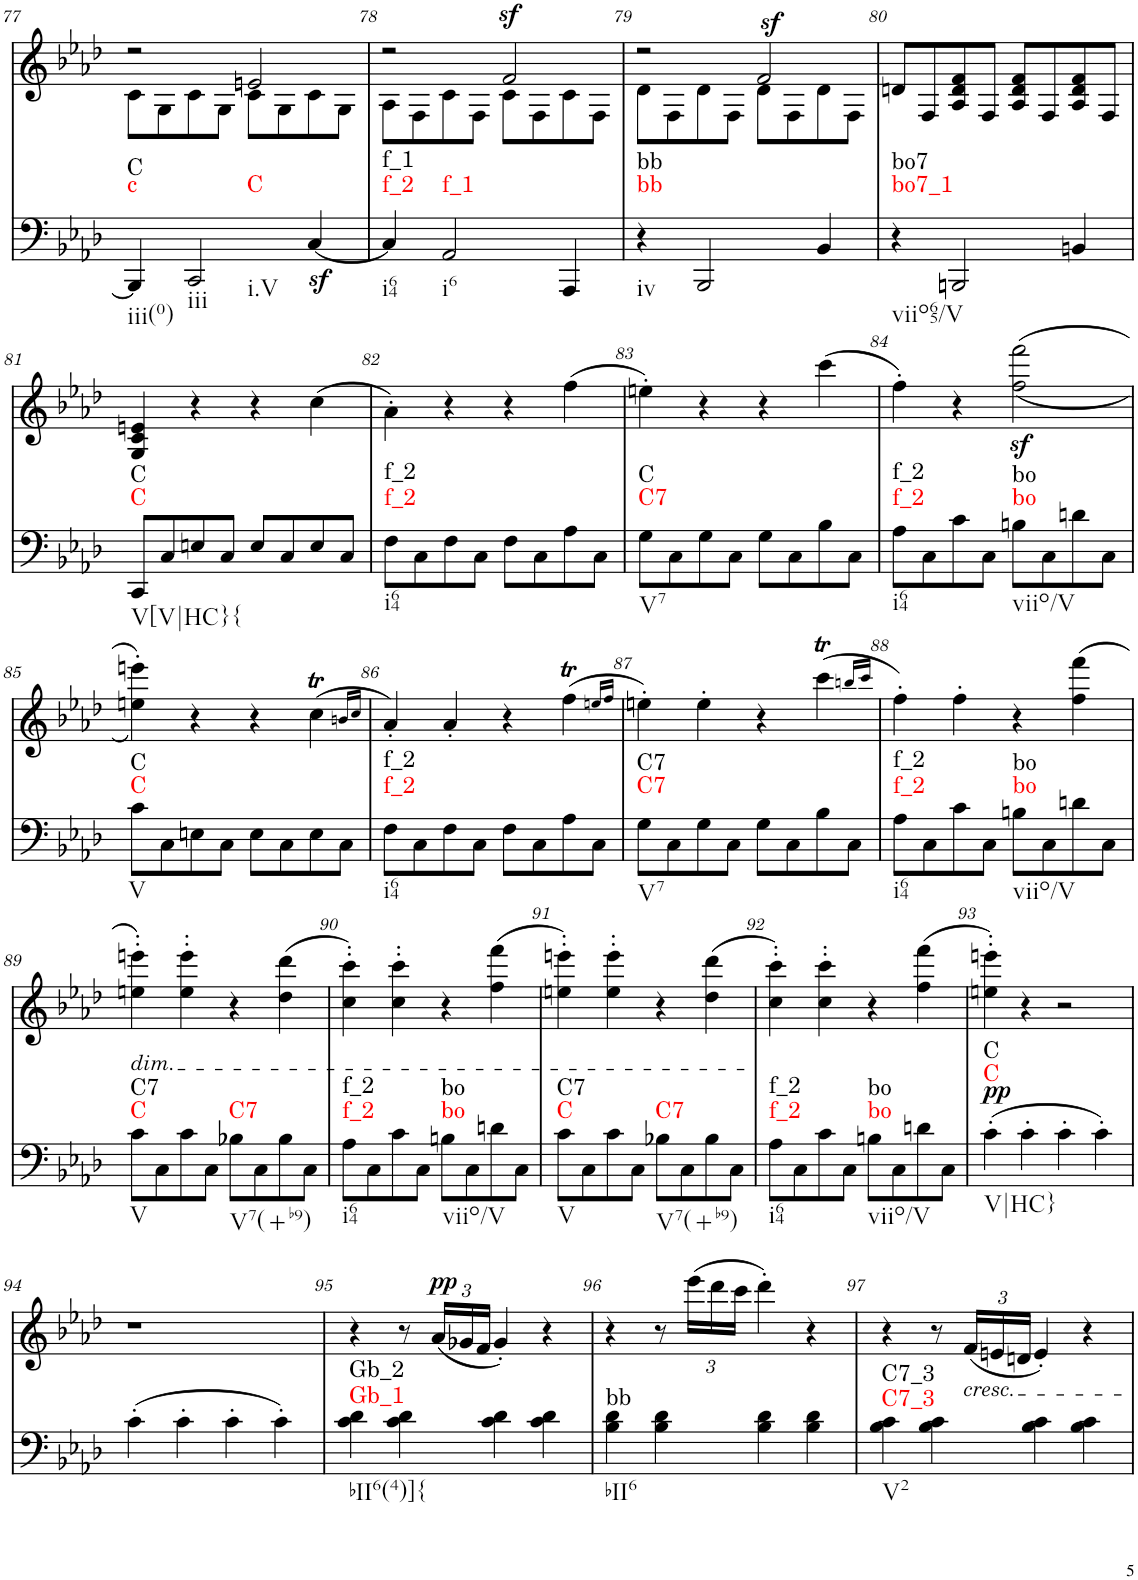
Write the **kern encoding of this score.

**kern	**dynam	**harte	**kern	**text	**dynam
*part2	*part2	*part2	*part1	*part1	*part1
*staff2	*staff2	*	*staff1	*staff1	*staff1
*I"piano	*	*	*I"piano	*	*
*I'Pno	*	*	*I'Pno	*	*
!!LO:PB:g=z
*clefF4	*	*	*clefG2	*	*
*k[b-e-a-d-]	*	*	*k[b-e-a-d-]	*	*
*f:	*	*	*f:	*	*
*M2/2	*	*	*M2/2	*	*
=77	=77	=77	=77	=77	=77
*	*	*	*^	*	*
!	!	!LO:H:n=1:kt=c	!	!	!	!
!	!	!LO:H:n=2:kt=C	!	!	!	!
4BBB-/]	.	N N	2r	8c\L	.	.
.	.	.	.	8G\	.	.
!	!	!LO:H:kt=C	!	!	!	!
2CC/	.	N	.	8c\	.	.
.	.	.	.	8G\J	.	.
.	.	.	2en/	8c\L	.	.
.	.	.	.	8G\	.	.
[4Cz</	.	.	.	8c\	.	.
.	.	.	.	8G\J	.	.
=78	=78	=78	=78	=78	=78	=78
!	!	!LO:H:n=1:kt=f_2	!	!	!	!
!	!	!LO:H:n=2:kt=f_1	!	!	!	!
4C/]	.	N N	2r	8A-\L	.	.
.	.	.	.	8F\	.	.
!	!	!LO:H:kt=f_1	!	!	!	!
2AA-/	.	N	.	8c\	.	.
.	.	.	.	8F\J	.	.
.	.	.	2f/	8c\L	.	.
!	!	!	!	!	!	!LO:DY:a
.	.	.	.	8F\	.	sf
4AAA-/	.	.	.	8c\	.	.
.	.	.	.	8F\J	.	.
=79	=79	=79	=79	=79	=79	=79
!	!	!LO:H:n=1:kt=bb	!	!	!	!
!	!	!LO:H:n=2:kt=bb	!	!	!	!
4r	.	N N	2r	8d-\L	.	.
.	.	.	.	8F\	.	.
2BBB-/	.	.	.	8d-\	.	.
.	.	.	.	8F\J	.	.
.	.	.	2f/	8d-\L	.	.
!	!	!	!	!	!	!LO:DY:a
.	.	.	.	8F\	.	sf
4BB-/	.	.	.	8d-\	.	.
.	.	.	.	8F\J	.	.
=80	=80	=80	=80	=80	=80	=80
!	!	!LO:H:n=1:kt=bo7_1	!	!	!	!
!	!	!LO:H:n=2:kt=bo7	!	!	!	!
*	*	*	*v	*v	*	*
4r	.	N N	8dn/L	.	.
.	.	.	8F/	.	.
2BBBn/	.	.	8A-/ 8d/ 8f/	.	.
.	.	.	8F/J	.	.
.	.	.	8A-/ 8d/ 8f/L	.	.
.	.	.	8F/	.	.
4BBn/	.	.	8A-/ 8d/ 8f/	.	.
.	.	.	8F/J	.	.
!!LO:LB:g=z
=81	=81	=81	=81	=81	=81
!	!	!LO:H:n=1:kt=C	!	!	!
!	!	!LO:H:n=2:kt=C	!	!	!
8CC/L	.	N N	4G/ 4c/ 4en/	.	.
8C/	.	.	.	.	.
8En/	.	.	4r	.	.
8C/J	.	.	.	.	.
8E/L	.	.	4r	.	.
8C/	.	.	.	.	.
8E/	.	.	(4cc\	.	.
8C/J	.	.	.	.	.
=82	=82	=82	=82	=82	=82
!	!	!LO:H:n=1:kt=f_2	!	!	!
!	!	!LO:H:n=2:kt=f_2	!	!	!
8F\L	.	N N	4a-'\)	.	.
8C\	.	.	.	.	.
8F\	.	.	4r	.	.
8C\J	.	.	.	.	.
8F\L	.	.	4r	.	.
8C\	.	.	.	.	.
8A-\	.	.	(4ff\	.	.
8C\J	.	.	.	.	.
=83	=83	=83	=83	=83	=83
!	!	!LO:H:n=1:kt=C7	!	!	!
!	!	!LO:H:n=2:kt=C	!	!	!
8G\L	.	N N	4een'\)	.	.
8C\	.	.	.	.	.
8G\	.	.	4r	.	.
8C\J	.	.	.	.	.
8G\L	.	.	4r	.	.
8C\	.	.	.	.	.
8B-\	.	.	(4ccc\	.	.
8C\J	.	.	.	.	.
=84	=84	=84	=84	=84	=84
!	!	!LO:H:n=1:kt=f_2	!	!	!
!	!	!LO:H:n=2:kt=f_2	!	!	!
8A-\L	.	N N	4ff'\)	.	.
8C\	.	.	.	.	.
8c\	.	.	4r	.	.
8C\J	.	.	.	.	.
!	!	!LO:H:n=1:kt=bo	!	!	!
!	!	!LO:H:n=2:kt=bo	!	!	!
8Bn\L	.	N N	(<(2ff\z< 2fff\z<	.	.
8C\	.	.	.	.	.
8dn\	.	.	.	.	.
8C\J	.	.	.	.	.
!!LO:LB:g=z
=85	=85	=85	=85	=85	=85
!	!	!LO:H:n=1:kt=C	!	!	!
!	!	!LO:H:n=2:kt=C	!	!	!
8c\L	.	N N	4een\' 4eeen\'))	.	.
8C\	.	.	.	.	.
8En\	.	.	4r	.	.
8C\J	.	.	.	.	.
8E\L	.	.	4r	.	.
8C\	.	.	.	.	.
8E\	.	.	(4cct\	.	.
8C\J	.	.	.	.	.
.	.	.	16qbn/LL	.	.
.	.	.	16qcc/JJ	.	.
=86	=86	=86	=86	=86	=86
!	!	!LO:H:n=1:kt=f_2	!	!	!
!	!	!LO:H:n=2:kt=f_2	!	!	!
8F\L	.	N N	4a-'/)	.	.
8C\	.	.	.	.	.
8F\	.	.	4a-'/	.	.
8C\J	.	.	.	.	.
8F\L	.	.	4r	.	.
8C\	.	.	.	.	.
8A-\	.	.	(4ffT\	.	.
8C\J	.	.	.	.	.
.	.	.	16qeen/LL	.	.
.	.	.	16qff/JJ	.	.
=87	=87	=87	=87	=87	=87
!	!	!LO:H:n=1:kt=C7	!	!	!
!	!	!LO:H:n=2:kt=C7	!	!	!
8G\L	.	N N	4een'\)	.	.
8C\	.	.	.	.	.
8G\	.	.	4ee'\	.	.
8C\J	.	.	.	.	.
8G\L	.	.	4r	.	.
8C\	.	.	.	.	.
8B-\	.	.	(4ccct\	.	.
8C\J	.	.	.	.	.
.	.	.	16qbbn/LL	.	.
.	.	.	16qccc/JJ	.	.
=88	=88	=88	=88	=88	=88
!	!	!LO:H:n=1:kt=f_2	!	!	!
!	!	!LO:H:n=2:kt=f_2	!	!	!
8A-\L	.	N N	4ff'\)	.	.
8C\	.	.	.	.	.
8c\	.	.	4ff'\	.	.
8C\J	.	.	.	.	.
!	!	!LO:H:n=1:kt=bo	!	!	!
!	!	!LO:H:n=2:kt=bo	!	!	!
8Bn\L	.	N N	4r	.	.
8C\	.	.	.	.	.
8dn\	.	.	(4ff\ 4fff\	.	.
8C\J	.	.	.	.	.
!!LO:LB:g=z
=89	=89	=89	=89	=89	=89
!	!	!LO:H:n=1:kt=C	!LO:TX:b:i:t=dim.	!	!
!	!	!LO:H:n=2:kt=C7	!	!	!
8c\L	.	N N	4een\' 4eeen\')	.	.
8C\	.	.	.	.	.
8c\	.	.	4ee\' 4eee\'	.	.
8C\J	.	.	.	.	.
!	!	!LO:H:kt=C7	!	!	!
8B-X\L	.	N	4r	.	.
8C\	.	.	.	.	.
8B-\	.	.	(4dd-\ 4ddd-\	.	.
8C\J	.	.	.	.	.
=90	=90	=90	=90	=90	=90
!	!	!LO:H:n=1:kt=f_2	!	!	!
!	!	!LO:H:n=2:kt=f_2	!	!	!
8A-\L	.	N N	4cc\' 4ccc\')	.	.
8C\	.	.	.	.	.
8c\	.	.	4cc\' 4ccc\'	.	.
8C\J	.	.	.	.	.
!	!	!LO:H:n=1:kt=bo	!	!	!
!	!	!LO:H:n=2:kt=bo	!	!	!
8Bn\L	.	N N	4r	.	.
8C\	.	.	.	.	.
8dn\	.	.	(4ff\ 4fff\	.	.
8C\J	.	.	.	.	.
=91	=91	=91	=91	=91	=91
!	!	!LO:H:n=1:kt=C	!	!	!
!	!	!LO:H:n=2:kt=C7	!	!	!
8c\L	.	N N	4een\' 4eeen\')	.	.
8C\	.	.	.	.	.
8c\	.	.	4ee\' 4eee\'	.	.
8C\J	.	.	.	.	.
!	!	!LO:H:kt=C7	!	!	!
8B-X\L	.	N	4r	.	.
8C\	.	.	.	.	.
8B-\	.	.	(4dd-\ 4ddd-\	.	.
8C\J	.	.	.	.	.
=92	=92	=92	=92	=92	=92
!	!	!LO:H:n=1:kt=f_2	!	!	!
!	!	!LO:H:n=2:kt=f_2	!	!	!
8A-\L	.	N N	4cc\' 4ccc\')	.	.
8C\	.	.	.	.	.
8c\	.	.	4cc\' 4ccc\'	.	.
8C\J	.	.	.	.	.
!	!	!LO:H:n=1:kt=bo	!	!	!
!	!	!LO:H:n=2:kt=bo	!	!	!
8Bn\L	.	N N	4r	.	.
8C\	.	.	.	.	.
8dn\	.	.	(4ff\ 4fff\	.	.
8C\J	.	.	.	.	.
=93	=93	=93	=93	=93	=93
!	!LO:DY:a	!LO:H:n=1:kt=C	!	!LO:LY:b	!
!	!	!LO:H:n=2:kt=C	!	!	!
(4c'\	pp	N N	4een\' 4eeen\')	pp	.
4c'\	.	.	4r	.	.
4c'\	.	.	2r	.	.
4c'\)	.	.	.	.	.
!!LO:LB:g=z
=94	=94	=94	=94	=94	=94
(4c'\	.	.	1r	.	.
4c'\	.	.	.	.	.
4c'\	.	.	.	.	.
4c'\)	.	.	.	.	.
=95	=95	=95	=95	=95	=95
!	!	!LO:H:n=1:kt=Gb_1	!	!	!
!	!	!LO:H:n=2:kt=Gb_2	!	!	!
4c\ 4d-\	.	N N	4r	.	.
4c\ 4d-\	.	.	8r	.	.
*	*	*	*Xbrackettup	*	*
!	!	!	!	!	!LO:DY:a
.	.	.	(24a-/LL	.	pp
.	.	.	24g-X/	.	.
.	.	.	24f/JJ	.	.
4c\ 4d-\	.	.	4g-'/)	.	.
4c\ 4d-\	.	.	4r	.	.
=96	=96	=96	=96	=96	=96
!	!	!LO:H:kt=bb	!	!	!
4B-\ 4d-\	.	N	4r	.	.
4B-\ 4d-\	.	.	8r	.	.
.	.	.	(24eee-\LL	.	.
.	.	.	24ddd-\	.	.
.	.	.	24ccc\JJ	.	.
4B-\ 4d-\	.	.	4ddd-'\)	.	.
4B-\ 4d-\	.	.	4r	.	.
=97	=97	=97	=97	=97	=97
!	!	!LO:H:n=1:kt=C7_3	!	!	!
!	!	!LO:H:n=2:kt=C7_3	!	!	!
4B-\ 4c\	.	N N	4r	.	.
4B-\ 4c\	.	.	8r	.	.
!	!	!	!LO:TX:b:i:t=cresc.	!	!
.	.	.	(24f/LL	.	.
.	.	.	24en/	.	.
.	.	.	24dn/JJ	.	.
4B-\ 4c\	.	.	4e'/)	.	.
4B-\ 4c\	.	.	4r	.	.
=	=	=	=	=	=
*-	*-	*-	*-	*-	*-
